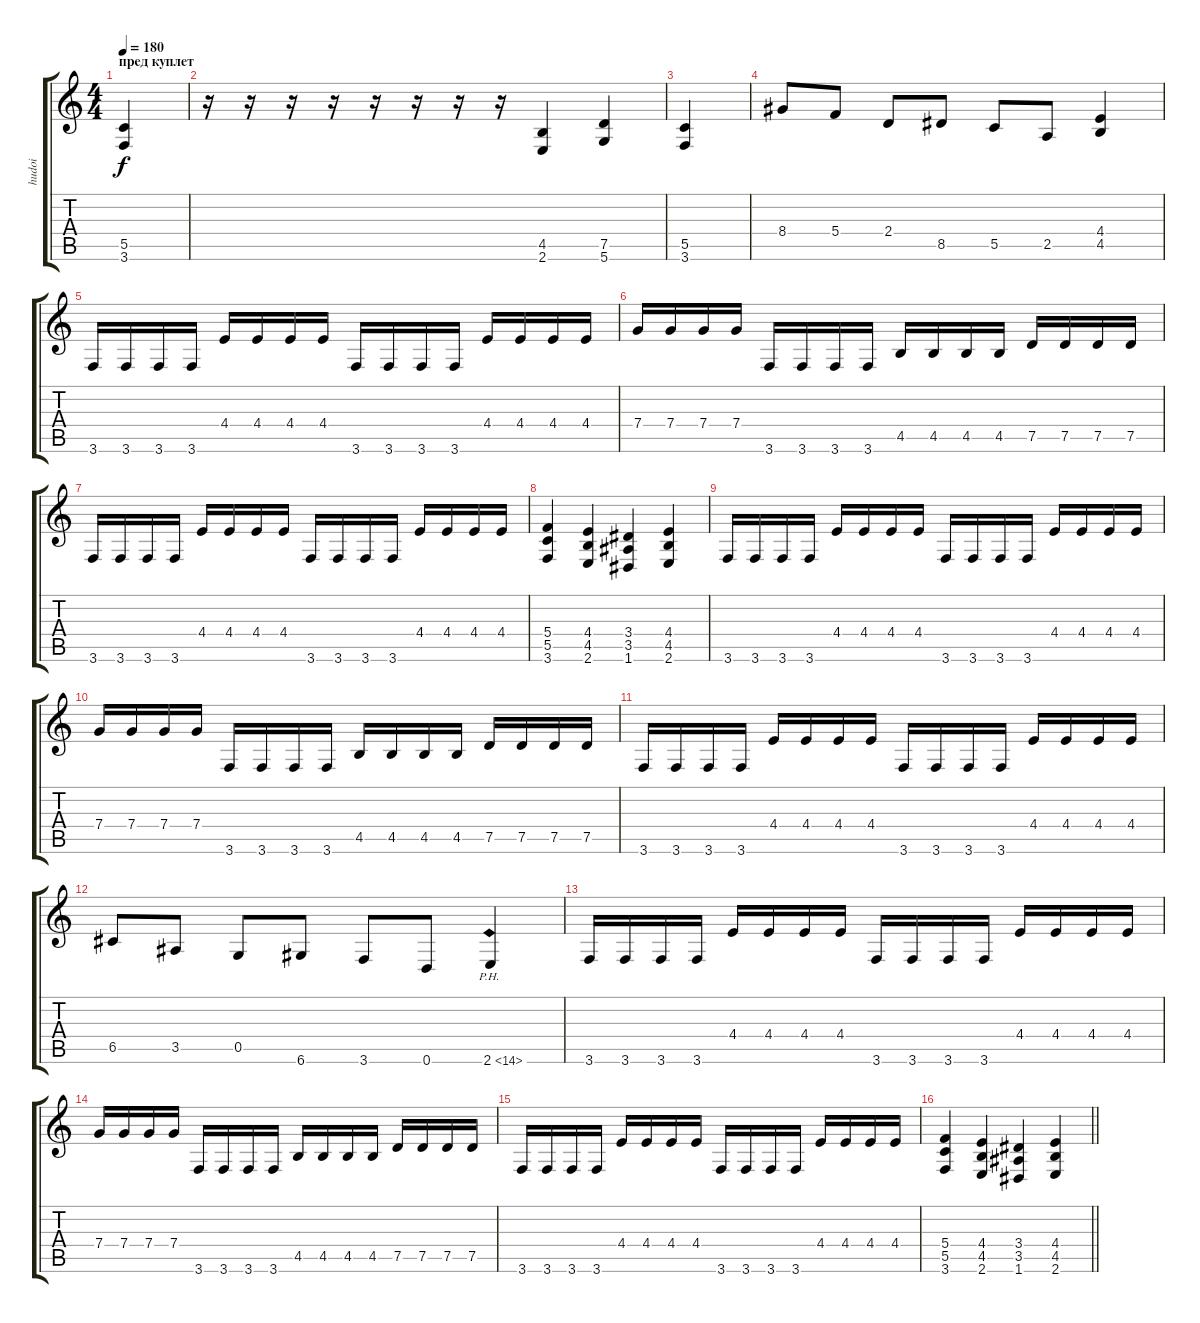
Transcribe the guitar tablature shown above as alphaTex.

\track ("hudoi" "hudoi") {instrument overdrivenguitar}
\staff {score tabs}
\tuning (D4 A3 F3 C3 G2 D2) {hide}
\ts (4 4)
\section ("" "пред куплет")
\tempo 180
\clef g2
\ks c
(5.5 3.6).4{dy f} |
r.16 r.16 r.16 r.16 r.16 r.16 r.16 r.16 (4.5 2.6).4 (7.5 5.6).4 |
(5.5 3.6).4 |
8.4.8 5.4.8 2.4.8 8.5.8 5.5.8 2.5.8 (4.4 4.5).4 |
3.6.16 3.6.16 3.6.16 3.6.16 4.4.16 4.4.16 4.4.16 4.4.16 3.6.16 3.6.16 3.6.16 3.6.16 4.4.16 4.4.16 4.4.16 4.4.16 |
7.4.16 7.4.16 7.4.16 7.4.16 3.6.16 3.6.16 3.6.16 3.6.16 4.5.16 4.5.16 4.5.16 4.5.16 7.5.16 7.5.16 7.5.16 7.5.16 |
3.6.16 3.6.16 3.6.16 3.6.16 4.4.16 4.4.16 4.4.16 4.4.16 3.6.16 3.6.16 3.6.16 3.6.16 4.4.16 4.4.16 4.4.16 4.4.16 |
(5.4 5.5 3.6).4 (4.4 4.5 2.6).4 (3.4 3.5 1.6).4 (4.4 4.5 2.6).4 |
3.6.16 3.6.16 3.6.16 3.6.16 4.4.16 4.4.16 4.4.16 4.4.16 3.6.16 3.6.16 3.6.16 3.6.16 4.4.16 4.4.16 4.4.16 4.4.16 |
7.4.16 7.4.16 7.4.16 7.4.16 3.6.16 3.6.16 3.6.16 3.6.16 4.5.16 4.5.16 4.5.16 4.5.16 7.5.16 7.5.16 7.5.16 7.5.16 |
3.6.16 3.6.16 3.6.16 3.6.16 4.4.16 4.4.16 4.4.16 4.4.16 3.6.16 3.6.16 3.6.16 3.6.16 4.4.16 4.4.16 4.4.16 4.4.16 |
6.5.8 3.5.8 0.5.8 6.6.8 3.6.8 0.6.8 2.6{ph 12}.4 |
3.6.16 3.6.16 3.6.16 3.6.16 4.4.16 4.4.16 4.4.16 4.4.16 3.6.16 3.6.16 3.6.16 3.6.16 4.4.16 4.4.16 4.4.16 4.4.16 |
7.4.16 7.4.16 7.4.16 7.4.16 3.6.16 3.6.16 3.6.16 3.6.16 4.5.16 4.5.16 4.5.16 4.5.16 7.5.16 7.5.16 7.5.16 7.5.16 |
3.6.16 3.6.16 3.6.16 3.6.16 4.4.16 4.4.16 4.4.16 4.4.16 3.6.16 3.6.16 3.6.16 3.6.16 4.4.16 4.4.16 4.4.16 4.4.16 |
\barLineRight lightlight
(5.4 5.5 3.6).4 (4.4 4.5 2.6).4 (3.4 3.5 1.6).4 (4.4 4.5 2.6).4
